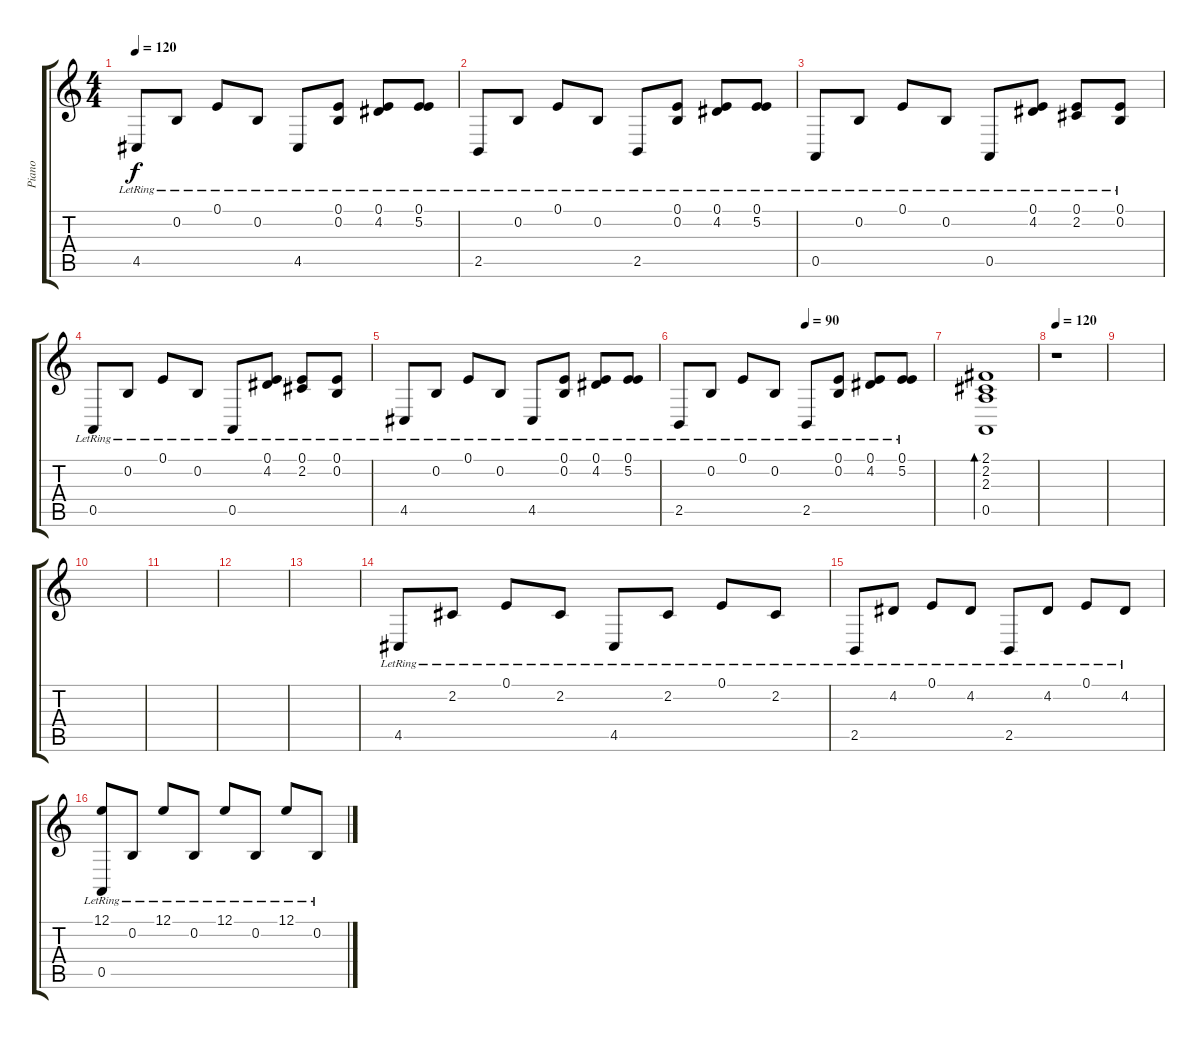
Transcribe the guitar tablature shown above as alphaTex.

\track ("Piano" "Piano") {instrument acousticgrandpiano}
\staff {score tabs}
\tuning (E4 B3 G3 D3 A2 E2) {hide}
\ts (4 4)
\tempo 120
\clef g2
\ks c
4.5{lr}.8{dy f} 0.2{lr}.8 0.1{lr}.8 0.2{lr}.8 4.5{lr}.8 (0.1 0.2{lr}).8 (0.1{lr} 4.2).8 (0.1 5.2{lr}).8 |
2.5{lr}.8 0.2{lr}.8 0.1{lr}.8 0.2{lr}.8 2.5{lr}.8 (0.1 0.2{lr}).8 (0.1{lr} 4.2).8 (0.1 5.2{lr}).8 |
0.5{lr}.8 0.2{lr}.8 0.1{lr}.8 0.2{lr}.8 0.5{lr}.8 (0.1 4.2{lr}).8 (0.1{lr} 2.2).8 (0.1 0.2{lr}).8 |
0.5{lr}.8 0.2{lr}.8 0.1{lr}.8 0.2{lr}.8 0.5{lr}.8 (0.1 4.2{lr}).8 (0.1{lr} 2.2).8 (0.1 0.2{lr}).8 |
4.5{lr}.8 0.2{lr}.8 0.1{lr}.8 0.2{lr}.8 4.5{lr}.8 (0.1 0.2{lr}).8 (0.1{lr} 4.2).8 (0.1 5.2{lr}).8 |
\tempo (90 0.5)
2.5{lr}.8 0.2{lr}.8 0.1{lr}.8 0.2{lr}.8 2.5{lr}.8 (0.1 0.2{lr}).8 (0.1{lr} 4.2).8 (0.1 5.2{lr}).8 |
(2.1 2.2 2.3 0.5).1{bd 30 volume 0} |
\tempo 120
r.1 |
|
|
|
|
|
4.5{lr}.8 2.2{lr}.8 0.1{lr}.8 2.2{lr}.8 4.5{lr}.8 2.2{lr}.8 0.1{lr}.8 2.2{lr}.8 |
2.5{lr}.8 4.2{lr}.8 0.1{lr}.8 4.2{lr}.8 2.5{lr}.8 4.2{lr}.8 0.1{lr}.8 4.2{lr}.8 |
(12.1{lr} 0.5{lr}).8 0.2{lr}.8 12.1{lr}.8 0.2{lr}.8 12.1{lr}.8 0.2{lr}.8 12.1{lr}.8 0.2{lr}.8
